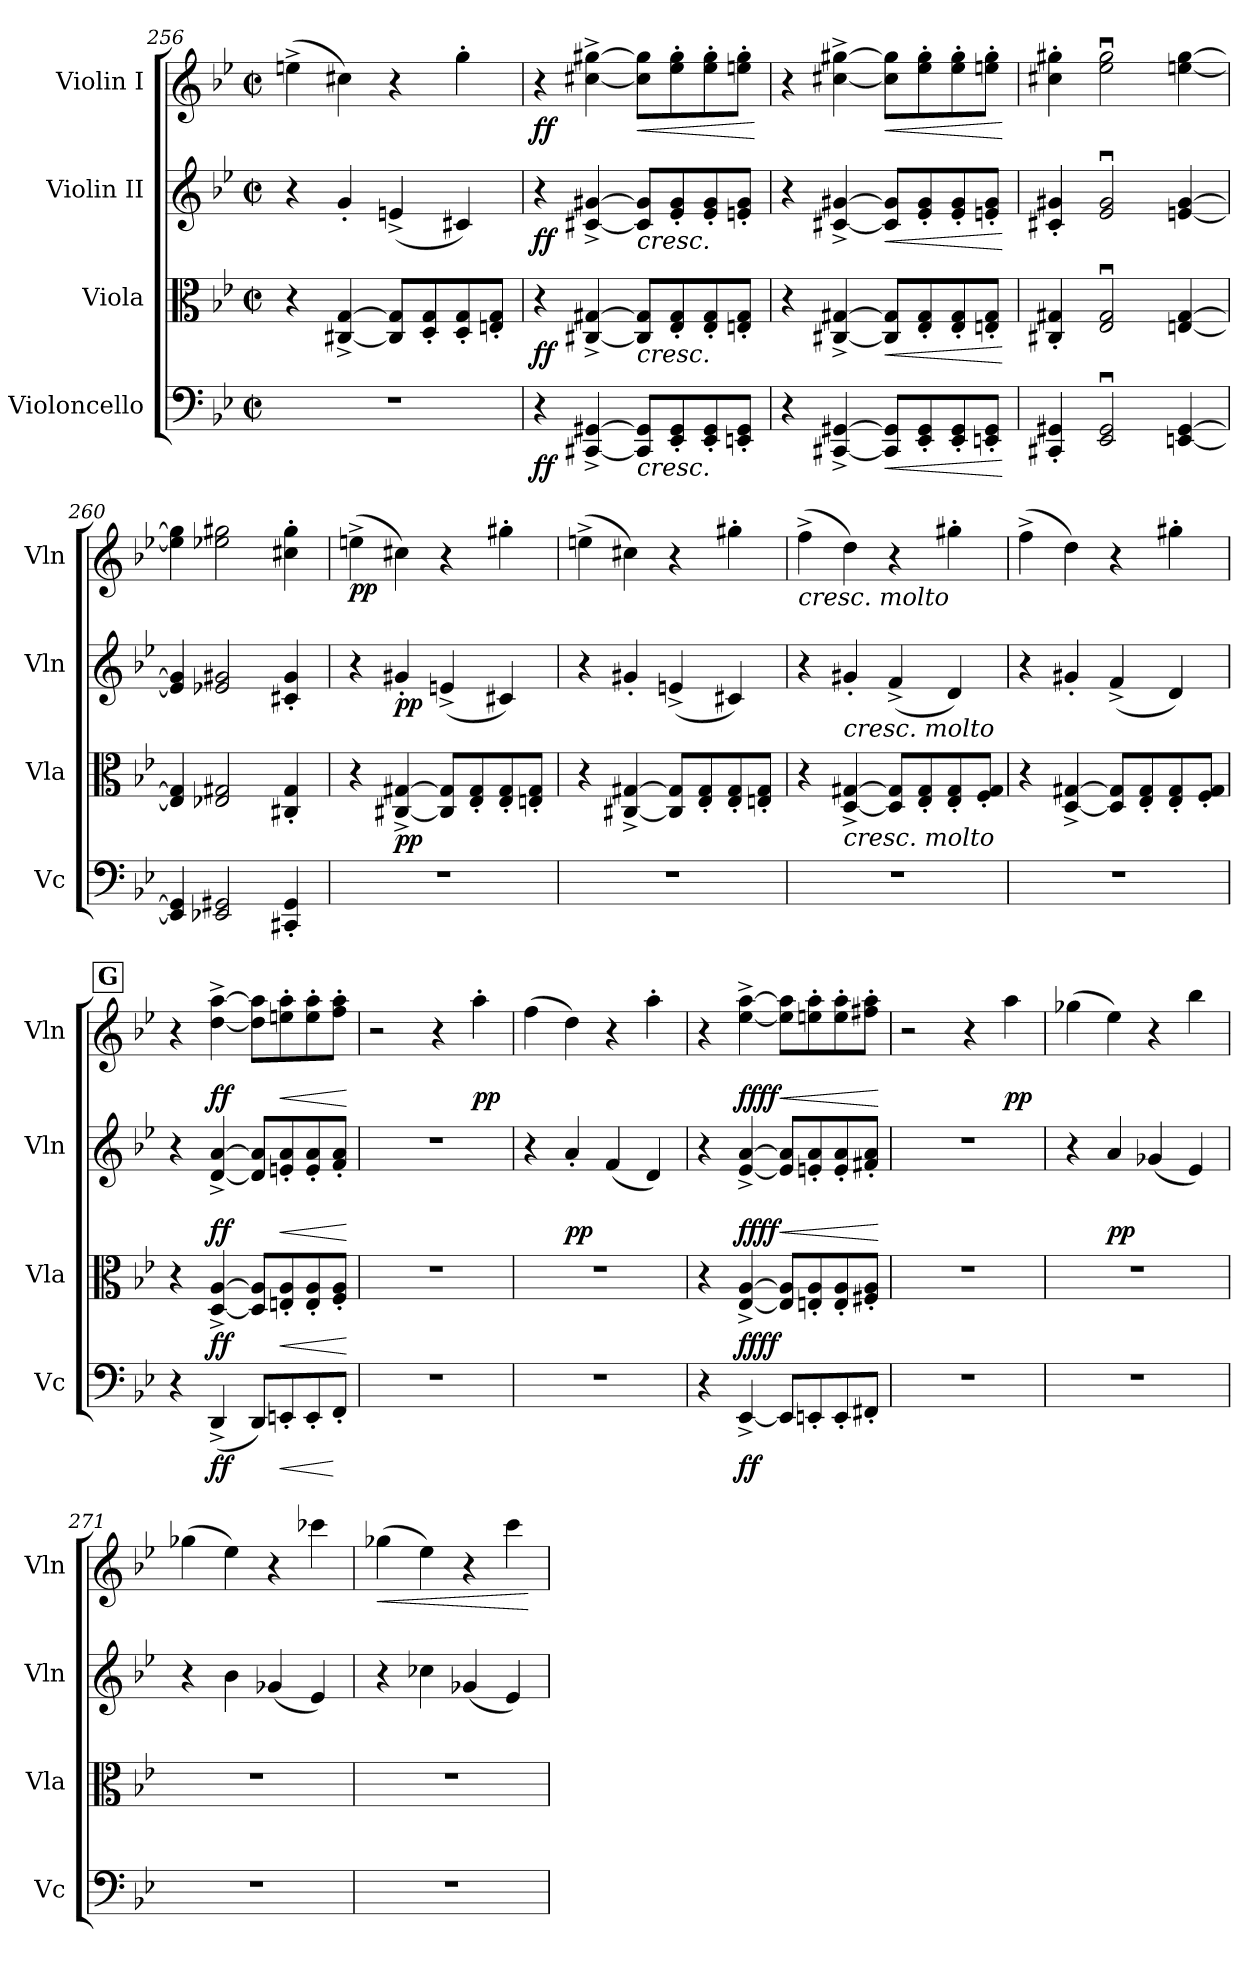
**kern	**dynam	**kern	**dynam	**kern	**dynam	**kern	**dynam
*part4	*part4	*part3	*part3	*part2	*part2	*part1	*part1
*staff4	*staff4	*staff3	*staff3	*staff2	*staff2	*staff1	*staff1
*I"Violoncello	*	*I"Viola	*	*I"Violin II	*	*I"Violin I	*
*I'Vc	*	*I'Vla	*	*I'Vln	*	*I'Vln	*
*clefF4	*	*clefC3	*	*clefG2	*	*clefG2	*
*k[b-e-]	*	*k[b-e-]	*	*k[b-e-]	*	*k[b-e-]	*
*M2/2	*	*M2/2	*	*M2/2	*	*M2/2	*
*met(c|)	*	*met(c|)	*	*met(c|)	*	*met(c|)	*
=256	=256	=256	=256	=256	=256	=256	=256
1r	.	4r	.	4r	.	(>4een^\	.
.	.	[4C#X/^ [4G/^	.	4g'/	.	4cc#X\)	.
.	.	8C#/] 8G/]L	.	(<4en^/	.	4r	.
.	.	8D/' 8G/'	.	.	.	.	.
.	.	8D/' 8G/'	.	4c#X/)	.	4gg'\	.
.	.	8En/' 8G/'J	.	.	.	.	.
!!LO:LB:g=z
=257	=257	=257	=257	=257	=257	=257	=257
!	!LO:DY:b	!	!LO:DY:b	!	!LO:DY:b	!	!LO:DY:b
4r	ff	4r	ff	4r	ff	4r	ff
[4CC#X/^ [4GG#X/^	.	[4C#X/^ [4G#X/^	.	[4c#X/^ [4g#X/^	.	[4cc#X\^ [4gg#X\^	.
!	!LO:HP:b	!	!LO:HP:b	!	!LO:HP:b	!	!LO:HP:b
8CC#/] 8GG#/]L	<	8C#/] 8G#/]L	<	8c#/] 8g#/]L	<	8cc#\] 8gg#\]L	<
8EE-/' 8GG#/'	.	8E-/' 8G#/'	.	8e-/' 8g#/'	.	8ee-\' 8gg#\'	.
8EE-/' 8GG#/'	.	8E-/' 8G#/'	.	8e-/' 8g#/'	.	8ee-\' 8gg#\'	.
8EEn/' 8GG#/'J	.	8En/' 8G#/'J	.	8en/' 8g#/'J	.	8een\' 8gg#\'J	.
.	.	.	.	.	.	.	[
=258	=258	=258	=258	=258	=258	=258	=258
4r	.	4r	.	4r	.	4r	.
[4CC#X/^ [4GG#X/^	.	[4C#X/^ [4G#X/^	.	[4c#X/^ [4g#X/^	.	[4cc#X\^ [4gg#X\^	.
!	!LO:HP:b	!	!LO:HP:b	!	!LO:HP:b	!	!LO:HP:b
8CC#/] 8GG#/]L	<	8C#/] 8G#/]L	<	8c#/] 8g#/]L	<	8cc#\] 8gg#\]L	<
8EE-/' 8GG#/'	.	8E-/' 8G#/'	.	8e-/' 8g#/'	.	8ee-\' 8gg#\'	.
8EE-/' 8GG#/'	.	8E-/' 8G#/'	.	8e-/' 8g#/'	.	8ee-\' 8gg#\'	.
8EEn/' 8GG#/'J	.	8En/' 8G#/'J	.	8en/' 8g#/'J	.	8een\' 8gg#\'J	.
.	[	.	[	.	[	.	[
=259	=259	=259	=259	=259	=259	=259	=259
4CC#X/' 4GG#X/'	.	4C#X/' 4G#X/'	.	4c#X/' 4g#X/'	.	4cc#X\' 4gg#X\'	.
2EE-/u 2GG#/u	.	2E-/u 2G#/u	.	2e-/u 2g#/u	.	2ee-\u 2gg#\u	.
[4EEn/ [4GG#/	.	[4En/ [4G#/	.	[4en/ [4g#/	.	[4een\ [4gg#\	.
=260	=260	=260	=260	=260	=260	=260	=260
4EE/] 4GG#/]	.	4E/] 4G#/]	.	4e/] 4g#/]	.	4ee\] 4gg#\]	.
2EE-X/ 2GG#X/	.	2E-X/ 2G#X/	.	2e-X/ 2g#X/	.	2ee-X\ 2gg#X\	.
4CC#X/' 4GG#/'	.	4C#X/' 4G#/'	.	4c#X/' 4g#/'	.	4cc#X\' 4gg#\'	.
=261	=261	=261	=261	=261	=261	=261	=261
!	!	!	!	!	!	!	!LO:DY:b
1r	.	4r	.	4r	.	(>4een^\	pp
!	!	!	!LO:DY:b	!	!LO:DY:b	!	!
.	.	[4C#X/^ [4G#X/^	pp	4g#X'/	pp	4cc#X\)	.
.	.	8C#/] 8G#/]L	.	(<4en^/	.	4r	.
.	.	8E-/' 8G#/'	.	.	.	.	.
.	.	8E-/' 8G#/'	.	4c#X/)	.	4gg#X'\	.
.	.	8En/' 8G#/'J	.	.	.	.	.
!!LO:LB:g=z
=262	=262	=262	=262	=262	=262	=262	=262
1r	.	4r	.	4r	.	(>4een^\	.
.	.	[4C#X/^ [4G#X/^	.	4g#X'/	.	4cc#X\)	.
.	.	8C#/] 8G#/]L	.	(<4en^/	.	4r	.
.	.	8E-/' 8G#/'	.	.	.	.	.
.	.	8E-/' 8G#/'	.	4c#X/)	.	4gg#X'\	.
.	.	8En/' 8G#/'J	.	.	.	.	.
=263	=263	=263	=263	=263	=263	=263	=263
!	!	!	!	!	!	!LO:TX:b:i:t=cresc. molto	!
1r	.	4r	.	4r	.	(>4ff^\	.
!	!	!	!	!LO:TX:b:i:t=cresc. molto	!	!	!
!	!	!LO:TX:b:i:t=cresc. molto	!	!	!	!	!
.	.	[4D/^ [4G#X/^	.	4g#X'/	.	4dd\)	.
.	.	8D/] 8G#/]L	.	(<4f^/	.	4r	.
.	.	8E-/' 8G#/'	.	.	.	.	.
.	.	8E-/' 8G#/'	.	4d/)	.	4gg#X'\	.
.	.	8F/' 8G#/'J	.	.	.	.	.
=264	=264	=264	=264	=264	=264	=264	=264
1r	.	4r	.	4r	.	(>4ff^\	.
.	.	[4D/^ [4G#X/^	.	4g#X'/	.	4dd\)	.
.	.	8D/] 8G#/]L	.	(<4f^/	.	4r	.
.	.	8E-/' 8G#/'	.	.	.	.	.
.	.	8E-/' 8G#/'	.	4d/)	.	4gg#X'\	.
.	.	8F/' 8G#/'J	.	.	.	.	.
!!LO:REH:place=s1:a:B:fs=14:t=G
=265	=265	=265	=265	=265	=265	=265	=265
4r	.	4r	.	4r	.	4r	.
!	!LO:DY:b	!	!LO:DY:b	!	!LO:DY:b	!	!LO:DY:b
(<4DD^/	ff	[4D/^ [4A/^	ff	[4d/^ [4a/^	ff	[4dd\^ [4aa\^	ff
8DD/L)	.	8D/] 8A/]L	.	8d/] 8a/]L	.	8dd\] 8aa\]L	.
!	!LO:HP:b	!	!LO:HP:b	!	!LO:HP:b	!	!LO:HP:b
8EEn'/	<	8En/' 8A/'	<	8en/' 8a/'	<	8een\' 8aa\'	<
8EE'/	.	8E/' 8A/'	.	8e/' 8a/'	.	8ee\' 8aa\'	.
8FF'/J	[	8F/' 8A/'J	.	8f/' 8a/'J	.	8ff\' 8aa\'J	.
.	.	.	[	.	[	.	[
=266	=266	=266	=266	=266	=266	=266	=266
1r	.	1r	.	1r	.	2r	.
.	.	.	.	.	.	4r	.
!	!	!	!	!	!	!	!LO:DY:b
.	.	.	.	.	.	4aa'\	pp
=267	=267	=267	=267	=267	=267	=267	=267
1r	.	1r	.	4r	.	(>4ff\	.
!	!	!	!	!	!LO:DY:b	!	!
.	.	.	.	4a'/	pp	4dd\)	.
.	.	.	.	(<4f/	.	4r	.
.	.	.	.	4d/)	.	4aa'\	.
!!LO:PB:g=z
=268	=268	=268	=268	=268	=268	=268	=268
4r	.	4r	.	4r	.	4r	.
!	!LO:DY:b	!	!LO:DY:b	!	!	!	!
!	!	!	!LO:DY:n=1:b	!	!LO:DY:b	!	!
!	!	!	!	!	!LO:DY:n=1:b	!	!LO:DY:b
!	!	!	!	!	!	!	!LO:DY:n=1:b
[4EE-^/	ff	[4E-/^ [4A/^	ff ff	[4e-/^ [4a/^	ff ff	[4ee-\^ [4aa\^	ff ff
!	!	!	!	!	!LO:HP:b	!	!LO:HP:b
8EE-/L]	.	8E-/] 8A/]L	.	8e-/] 8a/]L	<	8ee-\] 8aa\]L	<
8EEn'/	.	8En/' 8A/'	.	8en/' 8a/'	.	8een\' 8aa\'	.
8EE'/	.	8E/' 8A/'	.	8e/' 8a/'	.	8ee\' 8aa\'	.
8FF#X'/J	.	8F#X/' 8A/'J	.	8f#X/' 8a/'J	.	8ff#X\' 8aa\'J	.
.	[	.	[	.	[	.	[
=269	=269	=269	=269	=269	=269	=269	=269
1r	.	1r	.	1r	.	2r	.
.	.	.	.	.	.	4r	.
!	!	!	!	!	!	!	!LO:DY:b
.	.	.	.	.	.	4aa\	pp
=270	=270	=270	=270	=270	=270	=270	=270
1r	.	1r	.	4r	.	(>4gg-X\	.
!	!	!	!	!	!LO:DY:b	!	!
.	.	.	.	4a/	pp	4ee-\)	.
.	.	.	.	(<4g-X/	.	4r	.
.	.	.	.	4e-/)	.	4bb-\	.
=271	=271	=271	=271	=271	=271	=271	=271
1r	.	1r	.	4r	.	(>4gg-X\	.
.	.	.	.	4b-\	.	4ee-\)	.
.	.	.	.	(<4g-X/	.	4r	.
.	.	.	.	4e-/)	.	4ccc-X\	.
=272	=272	=272	=272	=272	=272	=272	=272
!	!	!	!	!	!	!	!LO:HP:b
1r	.	1r	.	4r	.	(>4gg-X\	<
.	.	.	.	4cc-X\	.	4ee-\)	.
.	.	.	.	(<4g-X/	.	4r	.
.	.	.	.	4e-/)	.	4ccc\	.
.	.	.	.	.	[	.	[
=	=	=	=	=	=	=	=
*-	*-	*-	*-	*-	*-	*-	*-
